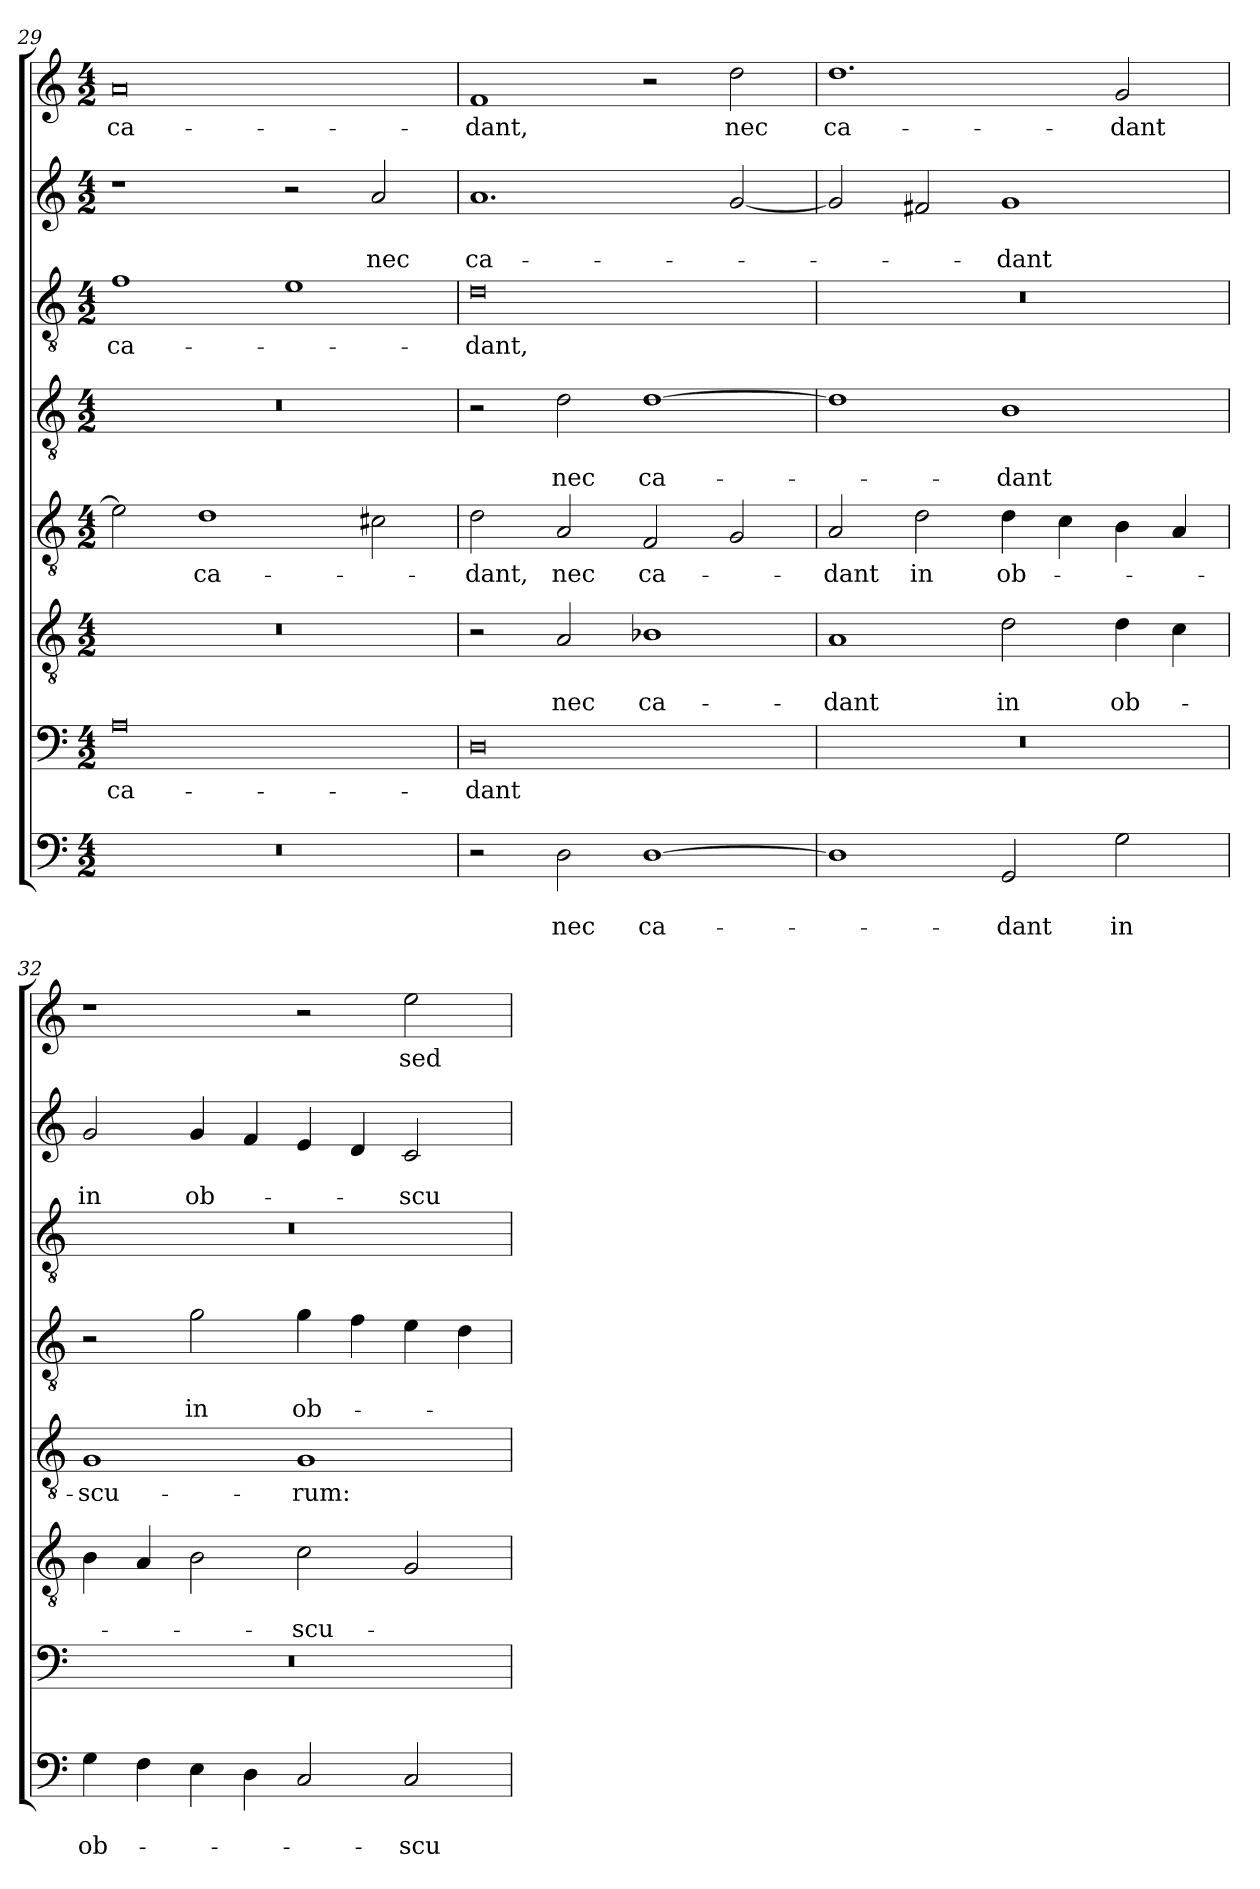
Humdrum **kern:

**kern	**text	**text	**kern	**text	**kern	**text	**text	**kern	**text	**kern	**text	**text	**kern	**text	**kern	**text	**text	**kern	**text
*part8	*part8	*part8	*part7	*part7	*part6	*part6	*part6	*part5	*part5	*part4	*part4	*part4	*part3	*part3	*part2	*part2	*part2	*part1	*part1
*staff8	*staff8	*staff8	*staff7	*staff7	*staff6	*staff6	*staff6	*staff5	*staff5	*staff4	*staff4	*staff4	*staff3	*staff3	*staff2	*staff2	*staff2	*staff1	*staff1
*clefF4	*	*	*clefF4	*	*clefGv2	*	*	*clefGv2	*	*clefGv2	*	*	*clefGv2	*	*clefG2	*	*	*clefG2	*
*k[]	*	*	*k[]	*	*k[]	*	*	*k[]	*	*k[]	*	*	*k[]	*	*k[]	*	*	*k[]	*
*C:	*	*	*C:	*	*C:	*	*	*C:	*	*C:	*	*	*C:	*	*C:	*	*	*C:	*
*M4/2	*	*	*M4/2	*	*M4/2	*	*	*M4/2	*	*M4/2	*	*	*M4/2	*	*M4/2	*	*	*M4/2	*
=29	=29	=29	=29	=29	=29	=29	=29	=29	=29	=29	=29	=29	=29	=29	=29	=29	=29	=29	=29
!	!	!	!	!LO:LY:b	!	!	!	!	!	!	!	!	!	!LO:LY:b	!	!	!	!	!LO:LY:b
0r	.	.	0A	ca-	0r	.	.	2e\]	.	0r	.	.	1f	ca-	1r	.	.	0a	ca-
!	!	!	!	!	!	!	!	!	!LO:LY:b	!	!	!	!	!	!	!	!	!	!
.	.	.	.	.	.	.	.	1d	ca-	.	.	.	.	.	.	.	.	.	.
.	.	.	.	.	.	.	.	.	.	.	.	.	1e	.	2r	.	.	.	.
!	!	!	!	!	!	!	!	!	!	!	!	!	!	!	!	!	!LO:LY:b	!	!
.	.	.	.	.	.	.	.	2c#X\	.	.	.	.	.	.	2a/	.	nec	.	.
=30	=30	=30	=30	=30	=30	=30	=30	=30	=30	=30	=30	=30	=30	=30	=30	=30	=30	=30	=30
!	!	!	!	!LO:LY:b	!	!	!	!	!LO:LY:b	!	!	!	!	!LO:LY:b	!	!	!LO:LY:b	!	!LO:LY:b
2r	.	.	0D	-dant	2r	.	.	2d\	-dant,	2r	.	.	0d	-dant,	1.a	.	ca-	1f	-dant,
!	!	!LO:LY:b	!	!	!	!	!LO:LY:b	!	!LO:LY:b	!	!	!LO:LY:b	!	!	!	!	!	!	!
2D\	.	nec	.	.	2A/	.	nec	2A/	nec	2d\	.	nec	.	.	.	.	.	.	.
!	!	!LO:LY:b	!	!	!	!	!LO:LY:b	!	!LO:LY:b	!	!	!LO:LY:b	!	!	!	!	!	!	!
[1D	.	ca-	.	.	1B-X	.	ca-	2F/	ca-	[1d	.	ca-	.	.	.	.	.	2r	.
!	!	!	!	!	!	!	!	!	!	!	!	!	!	!	!	!	!	!	!LO:LY:b
.	.	.	.	.	.	.	.	2G/	.	.	.	.	.	.	[2g/	.	.	2dd\	nec
!!LO:LB:g=z
=31	=31	=31	=31	=31	=31	=31	=31	=31	=31	=31	=31	=31	=31	=31	=31	=31	=31	=31	=31
!	!	!	!	!	!	!	!LO:LY:b	!	!LO:LY:b	!	!	!	!	!	!	!	!	!	!LO:LY:b
1D]	.	.	0r	.	1A	.	-dant	2A/	-dant	1d]	.	.	0r	.	2g/]	.	.	1.dd	ca-
!	!	!	!	!	!	!	!	!	!LO:LY:b	!	!	!	!	!	!	!	!	!	!
.	.	.	.	.	.	.	.	2d\	in	.	.	.	.	.	2f#X/	.	.	.	.
!	!	!LO:LY:b	!	!	!	!	!LO:LY:b	!	!LO:LY:b	!	!	!LO:LY:b	!	!	!	!	!LO:LY:b	!	!
2GG/	.	-dant	.	.	2d\	.	in	4d\	ob-	1B	.	-dant	.	.	1g	.	-dant	.	.
.	.	.	.	.	.	.	.	4c\	.	.	.	.	.	.	.	.	.	.	.
!	!	!LO:LY:b	!	!	!	!	!LO:LY:b	!	!	!	!	!	!	!	!	!	!	!	!LO:LY:b
2G\	.	in	.	.	4d\	.	ob-	4B\	.	.	.	.	.	.	.	.	.	2g/	-dant
.	.	.	.	.	4c\	.	.	4A/	.	.	.	.	.	.	.	.	.	.	.
=32	=32	=32	=32	=32	=32	=32	=32	=32	=32	=32	=32	=32	=32	=32	=32	=32	=32	=32	=32
!	!	!LO:LY:b	!	!	!	!	!	!	!LO:LY:b	!	!	!	!	!	!	!	!LO:LY:b	!	!
4G\	.	ob-	0r	.	4B\	.	.	1G	-scu-	2r	.	.	0r	.	2g/	.	in	1r	.
4F\	.	.	.	.	4A/	.	.	.	.	.	.	.	.	.	.	.	.	.	.
!	!	!	!	!	!	!	!	!	!	!	!	!LO:LY:b	!	!	!	!	!LO:LY:b	!	!
4E\	.	.	.	.	2B\	.	.	.	.	2g\	.	in	.	.	4g/	.	ob-	.	.
4D\	.	.	.	.	.	.	.	.	.	.	.	.	.	.	4f/	.	.	.	.
!	!	!	!	!	!	!	!LO:LY:b	!	!LO:LY:b	!	!	!LO:LY:b	!	!	!	!	!	!	!
2C/	.	.	.	.	2c\	.	-scu-	1G	-rum:	4g\	.	ob-	.	.	4e/	.	.	2r	.
.	.	.	.	.	.	.	.	.	.	4f\	.	.	.	.	4d/	.	.	.	.
!	!	!LO:LY:b	!	!	!	!	!	!	!	!	!	!	!	!	!	!	!LO:LY:b	!	!LO:LY:b
2C/	.	-scu-	.	.	2G/	.	.	.	.	4e\	.	.	.	.	2c/	.	-scu-	2ee\	sed
.	.	.	.	.	.	.	.	.	.	4d\	.	.	.	.	.	.	.	.	.
=	=	=	=	=	=	=	=	=	=	=	=	=	=	=	=	=	=	=	=
*-	*-	*-	*-	*-	*-	*-	*-	*-	*-	*-	*-	*-	*-	*-	*-	*-	*-	*-	*-
